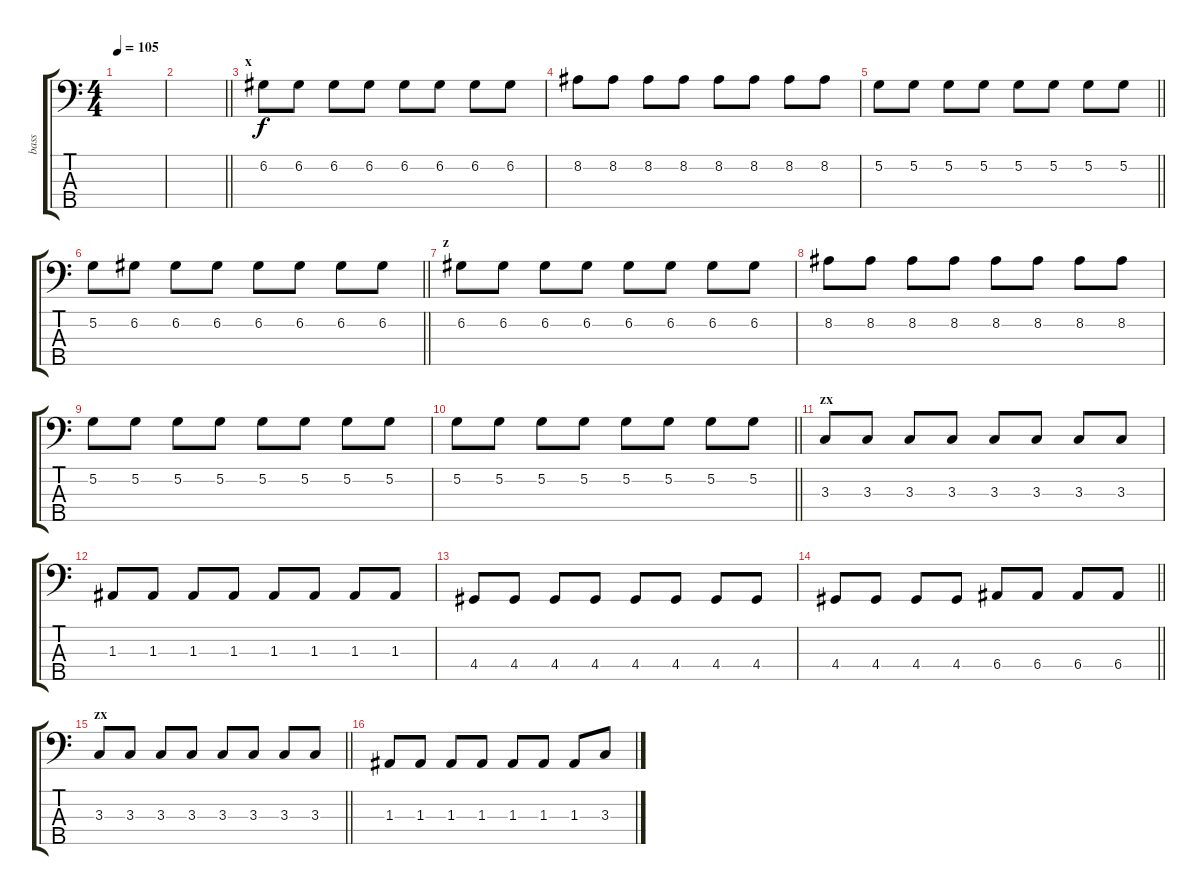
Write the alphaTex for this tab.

\track ("bass" "bass") {instrument electricbassfinger}
\staff {score tabs}
\tuning (G2 D2 A1 E1 B0) {hide}
\ts (4 4)
\tempo 105
\clef f4
\ks c
|
\barLineRight lightlight
|
\section ("" "x")
6.2.8 6.2.8 6.2.8 6.2.8 6.2.8 6.2.8 6.2.8 6.2.8 |
8.2.8 8.2.8 8.2.8 8.2.8 8.2.8 8.2.8 8.2.8 8.2.8 |
\barLineRight lightlight
5.2.8 5.2.8 5.2.8 5.2.8 5.2.8 5.2.8 5.2.8 5.2.8 |
\section ("" "")
\barLineRight lightlight
5.2.8 6.2.8 6.2.8 6.2.8 6.2.8 6.2.8 6.2.8 6.2.8 |
\section ("" "z")
6.2.8 6.2.8 6.2.8 6.2.8 6.2.8 6.2.8 6.2.8 6.2.8 |
8.2.8 8.2.8 8.2.8 8.2.8 8.2.8 8.2.8 8.2.8 8.2.8 |
5.2.8 5.2.8 5.2.8 5.2.8 5.2.8 5.2.8 5.2.8 5.2.8 |
\barLineRight lightlight
5.2.8 5.2.8 5.2.8 5.2.8 5.2.8 5.2.8 5.2.8 5.2.8 |
\section ("" "zx")
3.3.8 3.3.8 3.3.8 3.3.8 3.3.8 3.3.8 3.3.8 3.3.8 |
1.3.8 1.3.8 1.3.8 1.3.8 1.3.8 1.3.8 1.3.8 1.3.8 |
4.4.8 4.4.8 4.4.8 4.4.8 4.4.8 4.4.8 4.4.8 4.4.8 |
\barLineRight lightlight
4.4.8 4.4.8 4.4.8 4.4.8 6.4.8 6.4.8 6.4.8 6.4.8 |
\section ("" "zx")
\barLineRight lightlight
3.3.8 3.3.8 3.3.8 3.3.8 3.3.8 3.3.8 3.3.8 3.3.8 |
\section ("" "")
1.3.8 1.3.8 1.3.8 1.3.8 1.3.8 1.3.8 1.3.8 3.3.8
